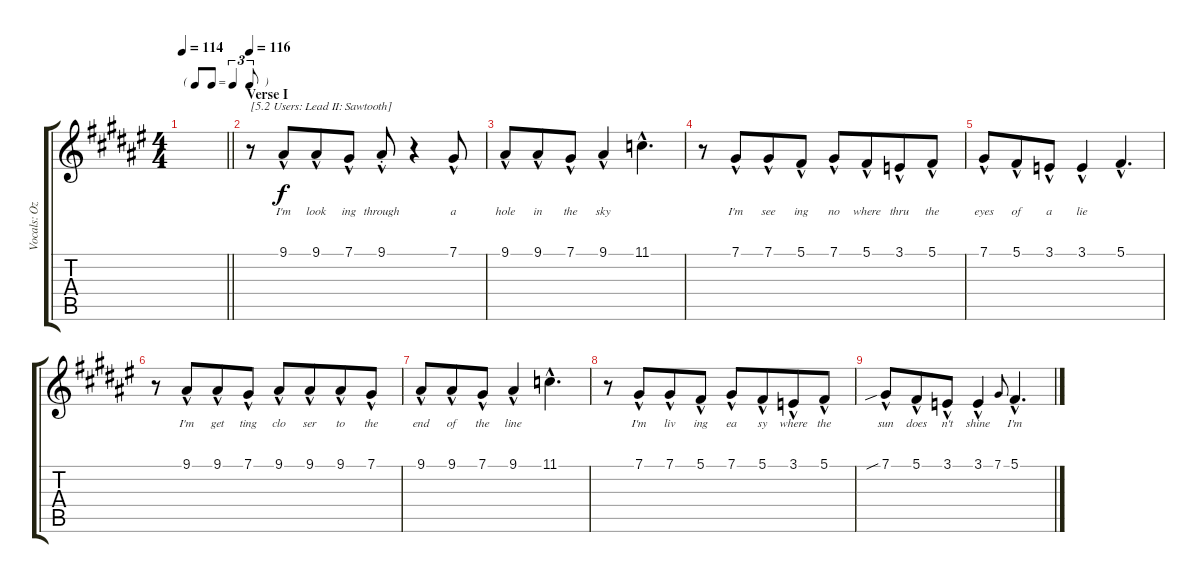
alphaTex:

\track ("Vocals: Ozzy" "Vocals: Oz") {instrument lead2sawtooth}
\staff {score tabs}
\tuning (Db4 Ab3 E3 B2 Gb2 Db2) {hide}
\ts (4 4)
\tf triplet8th
\tempo 114
\clef g2
\barLineRight lightlight
\ks f#
|
\section ("" "Verse I")
\tempo 116
r.8{txt "[5.2 Users: Lead II: Sawtooth]"} 9.1{hac}.8{lyrics (0 "I'm") lyrics (1 "") lyrics (2 "") lyrics (3 "") lyrics (4 "") beam merge} 9.1{hac}.8{lyrics (0 "look") lyrics (1 "") lyrics (2 "") lyrics (3 "") lyrics (4 "")} 7.1{hac}.8{lyrics (0 "ing") lyrics (1 "") lyrics (2 "") lyrics (3 "") lyrics (4 "")} 9.1{hac st}.8{lyrics (0 "through") lyrics (1 "") lyrics (2 "") lyrics (3 "") lyrics (4 "")} r.4 7.1{hac}.8{lyrics (0 "a") lyrics (1 "") lyrics (2 "") lyrics (3 "") lyrics (4 "")} |
9.1{hac}.8{lyrics (0 "hole") lyrics (1 "") lyrics (2 "") lyrics (3 "") lyrics (4 "")} 9.1{hac}.8{lyrics (0 "in") lyrics (1 "") lyrics (2 "") lyrics (3 "") lyrics (4 "") beam merge} 7.1{hac}.8{lyrics (0 "the") lyrics (1 "") lyrics (2 "") lyrics (3 "") lyrics (4 "")} 9.1{hac}.4{lyrics (0 "sky") lyrics (1 "") lyrics (2 "") lyrics (3 "") lyrics (4 "")} 11.1{hac}.4{d lyrics (0 "") lyrics (1 "") lyrics (2 "") lyrics (3 "") lyrics (4 "")} |
r.8 7.1{hac}.8{lyrics (0 "I'm") lyrics (1 "") lyrics (2 "") lyrics (3 "") lyrics (4 "") beam merge} 7.1{hac}.8{lyrics (0 "see") lyrics (1 "") lyrics (2 "") lyrics (3 "") lyrics (4 "")} 5.1{hac}.8{lyrics (0 "ing") lyrics (1 "") lyrics (2 "") lyrics (3 "") lyrics (4 "")} 7.1{hac}.8{lyrics (0 "no") lyrics (1 "") lyrics (2 "") lyrics (3 "") lyrics (4 "")} 5.1{hac}.8{lyrics (0 "where") lyrics (1 "") lyrics (2 "") lyrics (3 "") lyrics (4 "") beam merge} 3.1{hac}.8{lyrics (0 "thru") lyrics (1 "") lyrics (2 "") lyrics (3 "") lyrics (4 "")} 5.1{hac}.8{lyrics (0 "the") lyrics (1 "") lyrics (2 "") lyrics (3 "") lyrics (4 "")} |
7.1{hac}.8{lyrics (0 "eyes") lyrics (1 "") lyrics (2 "") lyrics (3 "") lyrics (4 "")} 5.1{hac}.8{lyrics (0 "of") lyrics (1 "") lyrics (2 "") lyrics (3 "") lyrics (4 "") beam merge} 3.1{hac}.8{lyrics (0 "a") lyrics (1 "") lyrics (2 "") lyrics (3 "") lyrics (4 "")} 3.1{hac}.4{lyrics (0 "lie") lyrics (1 "") lyrics (2 "") lyrics (3 "") lyrics (4 "")} 5.1{hac}.4{d lyrics (0 "") lyrics (1 "") lyrics (2 "") lyrics (3 "") lyrics (4 "")} |
r.8 9.1{hac}.8{lyrics (0 "I'm") lyrics (1 "") lyrics (2 "") lyrics (3 "") lyrics (4 "") beam merge} 9.1{hac}.8{lyrics (0 "get") lyrics (1 "") lyrics (2 "") lyrics (3 "") lyrics (4 "")} 7.1{hac}.8{lyrics (0 "ting") lyrics (1 "") lyrics (2 "") lyrics (3 "") lyrics (4 "")} 9.1{hac}.8{lyrics (0 "clo") lyrics (1 "") lyrics (2 "") lyrics (3 "") lyrics (4 "")} 9.1{hac}.8{lyrics (0 "ser") lyrics (1 "") lyrics (2 "") lyrics (3 "") lyrics (4 "") beam merge} 9.1{hac}.8{lyrics (0 "to") lyrics (1 "") lyrics (2 "") lyrics (3 "") lyrics (4 "")} 7.1{hac}.8{lyrics (0 "the") lyrics (1 "") lyrics (2 "") lyrics (3 "") lyrics (4 "")} |
9.1{hac}.8{lyrics (0 "end") lyrics (1 "") lyrics (2 "") lyrics (3 "") lyrics (4 "")} 9.1{hac}.8{lyrics (0 "of") lyrics (1 "") lyrics (2 "") lyrics (3 "") lyrics (4 "") beam merge} 7.1{hac}.8{lyrics (0 "the") lyrics (1 "") lyrics (2 "") lyrics (3 "") lyrics (4 "")} 9.1{hac}.4{lyrics (0 "line") lyrics (1 "") lyrics (2 "") lyrics (3 "") lyrics (4 "")} 11.1{hac}.4{d lyrics (0 "") lyrics (1 "") lyrics (2 "") lyrics (3 "") lyrics (4 "")} |
r.8 7.1{hac}.8{lyrics (0 "I'm") lyrics (1 "") lyrics (2 "") lyrics (3 "") lyrics (4 "") beam merge} 7.1{hac}.8{lyrics (0 "liv") lyrics (1 "") lyrics (2 "") lyrics (3 "") lyrics (4 "")} 5.1{hac}.8{lyrics (0 "ing") lyrics (1 "") lyrics (2 "") lyrics (3 "") lyrics (4 "")} 7.1{hac}.8{lyrics (0 "ea") lyrics (1 "") lyrics (2 "") lyrics (3 "") lyrics (4 "")} 5.1{hac}.8{lyrics (0 "sy") lyrics (1 "") lyrics (2 "") lyrics (3 "") lyrics (4 "") beam merge} 3.1{hac}.8{lyrics (0 "where") lyrics (1 "") lyrics (2 "") lyrics (3 "") lyrics (4 "")} 5.1{hac}.8{lyrics (0 "the") lyrics (1 "") lyrics (2 "") lyrics (3 "") lyrics (4 "")} |
7.1{sib hac}.8{lyrics (0 "sun") lyrics (1 "") lyrics (2 "") lyrics (3 "") lyrics (4 "")} 5.1{hac}.8{lyrics (0 "does") lyrics (1 "") lyrics (2 "") lyrics (3 "") lyrics (4 "") beam merge} 3.1{hac}.8{lyrics (0 "n't") lyrics (1 "") lyrics (2 "") lyrics (3 "") lyrics (4 "")} 3.1{hac}.4{lyrics (0 "shine") lyrics (1 "") lyrics (2 "") lyrics (3 "") lyrics (4 "")} 7.1.8{lyrics (0 "") lyrics (1 "") lyrics (2 "") lyrics (3 "") lyrics (4 "") gr onbeat} 5.1{hac}.4{d lyrics (0 "I'm") lyrics (1 "") lyrics (2 "") lyrics (3 "") lyrics (4 "")}
